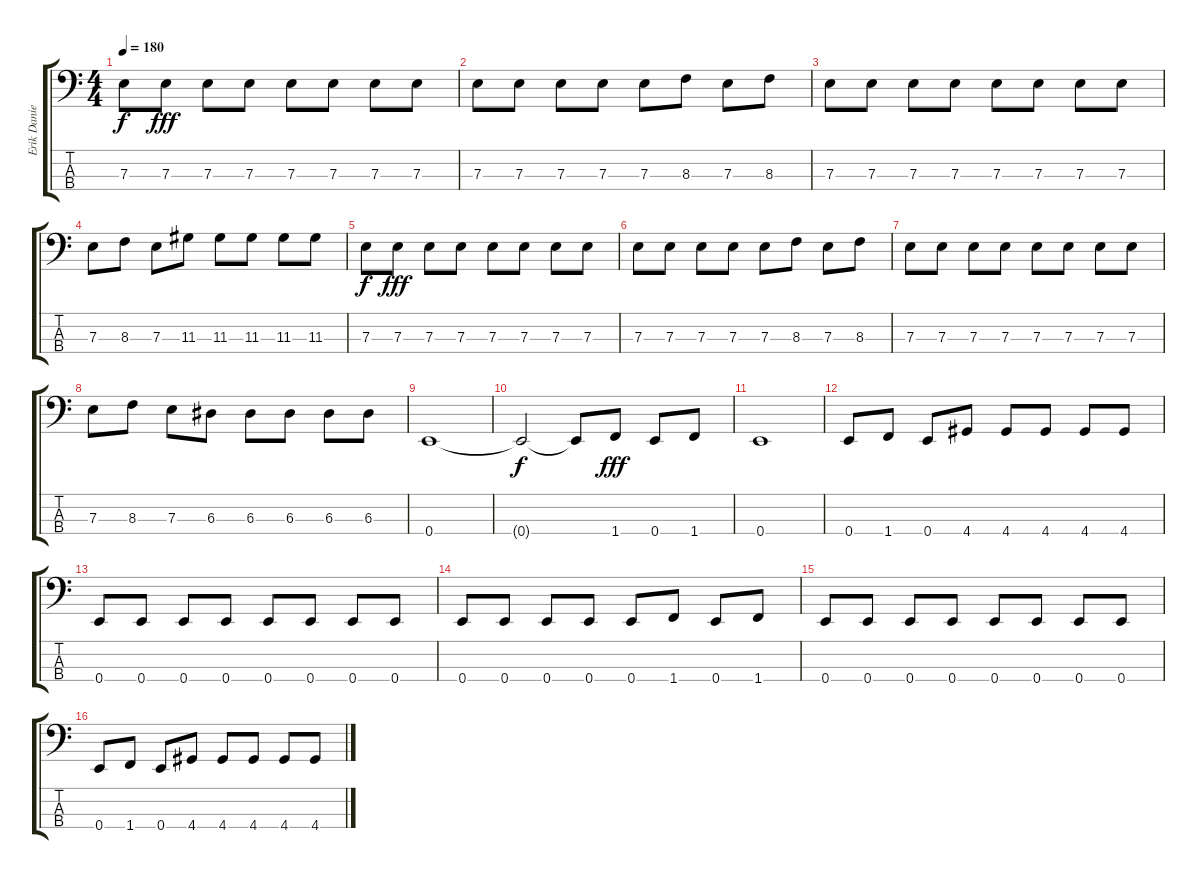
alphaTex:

\track ("Erik Danielsson" "Erik Danie") {instrument electricbasspick}
\staff {score tabs}
\tuning (G2 D2 A1 E1) {hide}
\ts (4 4)
\tempo 180
\clef f4
\ks c
7.3.8{dy f} 7.3.8{dy fff} 7.3.8 7.3.8 7.3.8 7.3.8 7.3.8 7.3.8 |
7.3.8 7.3.8 7.3.8 7.3.8 7.3.8 8.3.8 7.3.8 8.3.8 |
7.3.8 7.3.8 7.3.8 7.3.8 7.3.8 7.3.8 7.3.8 7.3.8 |
7.3.8 8.3.8 7.3.8 11.3.8 11.3.8 11.3.8 11.3.8 11.3.8 |
7.3.8{dy f} 7.3.8{dy fff} 7.3.8 7.3.8 7.3.8 7.3.8 7.3.8 7.3.8 |
7.3.8 7.3.8 7.3.8 7.3.8 7.3.8 8.3.8 7.3.8 8.3.8 |
7.3.8 7.3.8 7.3.8 7.3.8 7.3.8 7.3.8 7.3.8 7.3.8 |
7.3.8 8.3.8 7.3.8 6.3.8 6.3.8 6.3.8 6.3.8 6.3.8 |
0.4.1 |
0.4{t}.2{dy f} 0.4{t}.8 1.4.8{dy fff} 0.4.8 1.4.8 |
0.4.1 |
0.4.8 1.4.8 0.4.8 4.4.8 4.4.8 4.4.8 4.4.8 4.4.8 |
0.4.8 0.4.8 0.4.8 0.4.8 0.4.8 0.4.8 0.4.8 0.4.8 |
0.4.8 0.4.8 0.4.8 0.4.8 0.4.8 1.4.8 0.4.8 1.4.8 |
0.4.8 0.4.8 0.4.8 0.4.8 0.4.8 0.4.8 0.4.8 0.4.8 |
0.4.8 1.4.8 0.4.8 4.4.8 4.4.8 4.4.8 4.4.8 4.4.8
